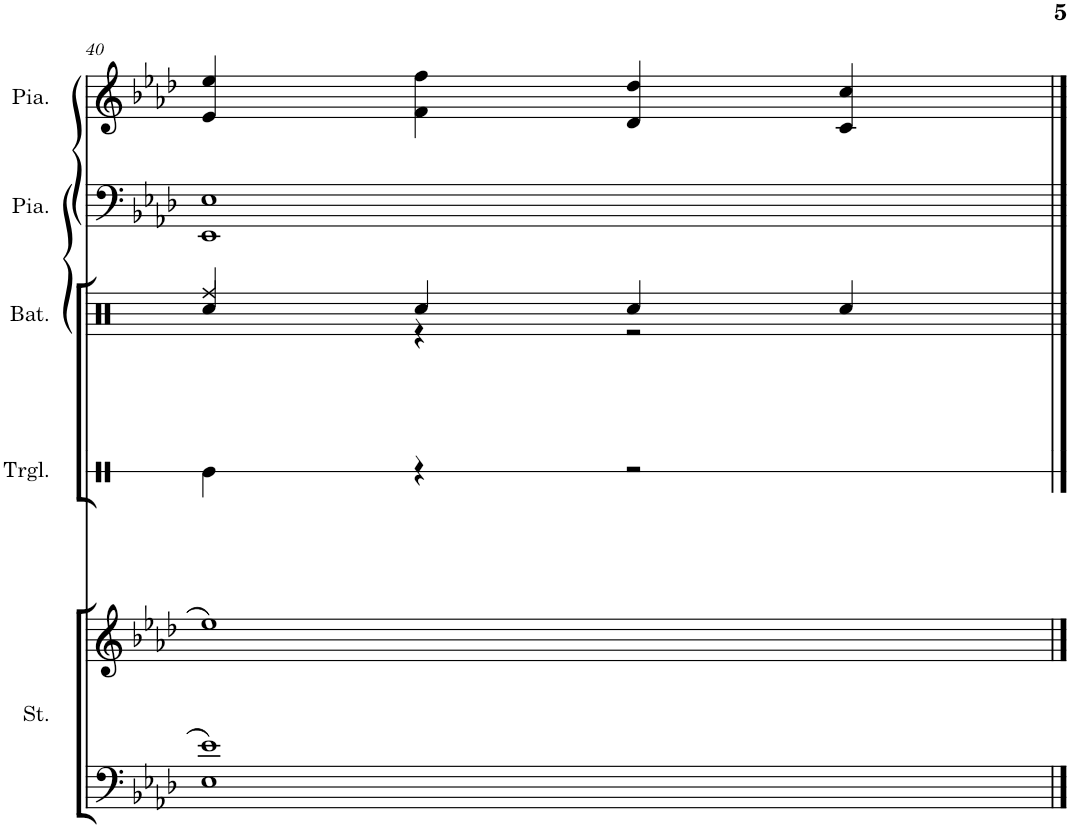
**kern	**kern	**kern	**kern	**kern	**kern
*part5	*part5	*part4	*part3	*part2	*part1
*staff6	*staff5	*staff4	*staff3	*staff2	*staff1
*I"Cordes	*	*I"Triangle	*I"Batterie	*I"Piano	*I"Piano
*	*	*I'Trgl.	*I'Bat.	*I'Pia.	*I'Pia.
!!LO:PB:g=z
*clefF4	*clefG2	*clefX	*clefX	*clefF4	*clefG2
*k[b-e-a-d-]	*k[b-e-a-d-]	*k[]	*k[]	*k[b-e-a-d-]	*k[b-e-a-d-]
*M4/4	*M4/4	*M4/4	*M4/4	*M4/4	*M4/4
=40	=40	=40	=40	=40	=40
*	*	*	*^	*	*
1E- 1e-	1ee-	4Re\	4Rcc/	4Rff/	1EE- 1E-	4e-/ 4ee-/
.	.	4r	4Rcc/	4r	.	4f\ 4ff\
.	.	2r	4Rcc/	2r	.	4d-/ 4dd-/
.	.	.	4Rcc/	.	.	4c/ 4cc/
*	*	*	*v	*v	*	*
==	==	==	==	==	==
*-	*-	*-	*-	*-	*-
